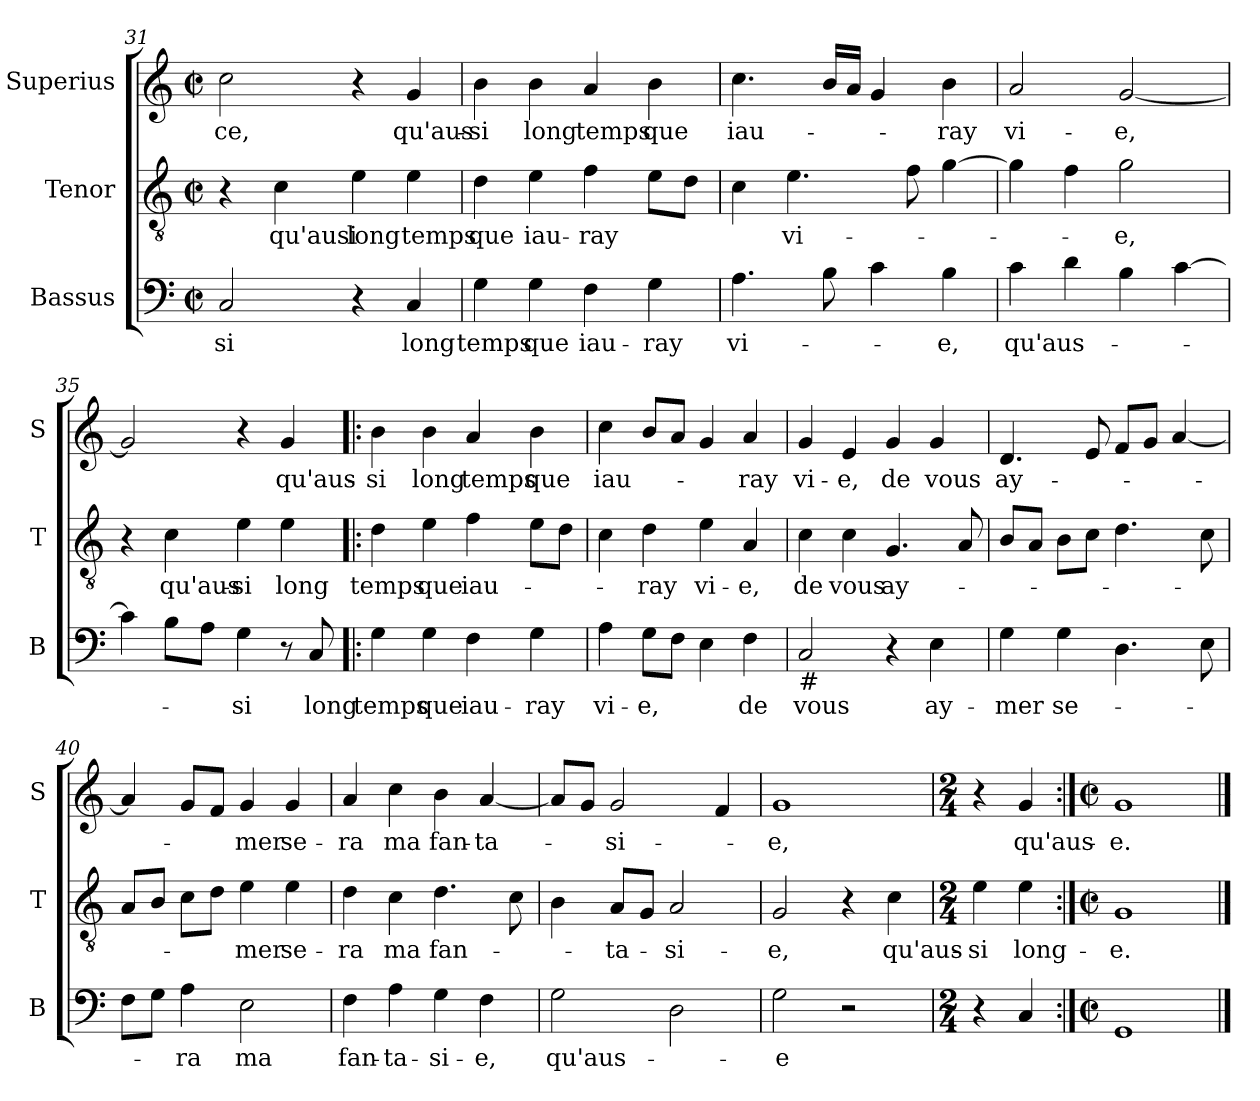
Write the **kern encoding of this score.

**kern	**text	**kern	**text	**kern	**text
*part3	*part3	*part2	*part2	*part1	*part1
*staff3	*staff3	*staff2	*staff2	*staff1	*staff1
*I"Bassus	*	*I"Tenor	*	*I"Superius	*
*I'B	*	*I'T	*	*I'S	*
!!LO:LB:g=z
*clefF4	*	*clefGv2	*	*clefG2	*
*k[]	*	*k[]	*	*k[]	*
*C:	*	*C:	*	*C:	*
*M2/2	*	*M2/2	*	*M2/2	*
*met(c|)	*	*met(c|)	*	*met(c|)	*
=31	=31	=31	=31	=31	=31
!	!LO:LY:b	!	!	!	!LO:LY:b
2C/	-si	4r	.	2cc\	-ce,
!	!	!	!LO:LY:b	!	!
.	.	4c\	qu'ausi	.	.
!	!	!	!LO:LY:b	!	!
4r	.	4e\	long	4r	.
!	!LO:LY:b	!	!LO:LY:b	!	!LO:LY:b
4C/	long	4e\	temps	4g/	qu'aus-
=32	=32	=32	=32	=32	=32
!	!LO:LY:b	!	!LO:LY:b	!	!LO:LY:b
4G\	temps	4d\	que	4b\	-si
!	!LO:LY:b	!	!LO:LY:b	!	!LO:LY:b
4G\	que	4e\	iau-	4b\	long
!	!LO:LY:b	!	!LO:LY:b	!	!LO:LY:b
4F\	iau-	4f\	-ray	4a/	temps
!	!LO:LY:b	!	!	!	!LO:LY:b
4G\	-ray	8e\L	.	4b\	que
.	.	8d\J	.	.	.
=33	=33	=33	=33	=33	=33
!	!LO:LY:b	!	!	!	!LO:LY:b
4.A\	vi-	4c\	.	4.cc\	iau-
!	!	!	!LO:LY:b	!	!
.	.	4.e\	vi-	.	.
8B\	.	.	.	16b/LL	.
.	.	.	.	16a/JJ	.
4c\	.	.	.	4g/	.
.	.	8f\	.	.	.
!	!LO:LY:b	!	!	!	!LO:LY:b
4B\	-e,	[4g\	.	4b\	-ray
=34	=34	=34	=34	=34	=34
!	!LO:LY:b	!	!	!	!LO:LY:b
4c\	qu'aus-	4g\]	.	2a/	vi-
4d\	.	4f\	.	.	.
!	!	!	!LO:LY:b	!	!LO:LY:b
4B\	.	2g\	-e,	[2g/	-e,
[4c\	.	.	.	.	.
=35	=35	=35	=35	=35	=35
4c\]	.	4r	.	2g/]	.
!	!	!	!LO:LY:b	!	!
8B\L	.	4c\	qu'aus-	.	.
8A\J	.	.	.	.	.
!	!LO:LY:b	!	!LO:LY:b	!	!
4G\	-si	4e\	-si	4r	.
!	!	!	!LO:LY:b	!	!LO:LY:b
8r	.	4e\	long	4g/	qu'aus-
!	!LO:LY:b	!	!	!	!
8C/	long	.	.	.	.
!!LO:PB:g=z
=36!|:	=36!|:	=36!|:	=36!|:	=36!|:	=36!|:
!	!LO:LY:b	!	!LO:LY:b	!	!LO:LY:b
4G\	temps	4d\	temps	4b\	-si
!	!LO:LY:b	!	!LO:LY:b	!	!LO:LY:b
4G\	que	4e\	que	4b\	long
!	!LO:LY:b	!	!LO:LY:b	!	!LO:LY:b
4F\	iau-	4f\	iau-	4a/	temps
!	!LO:LY:b	!	!	!	!LO:LY:b
4G\	-ray	8e\L	.	4b\	que
.	.	8d\J	.	.	.
=37	=37	=37	=37	=37	=37
!	!LO:LY:b	!	!	!	!LO:LY:b
4A\	vi-	4c\	.	4cc\	iau-
!	!LO:LY:b	!	!LO:LY:b	!	!
8G\L	-e,	4d\	-ray	8b/L	.
8F\J	.	.	.	8a/J	.
!	!	!	!LO:LY:b	!	!
4E\	.	4e\	vi-	4g/	.
!	!LO:LY:b	!	!LO:LY:b	!	!LO:LY:b
4F\	de	4A/	-e,	4a/	-ray
=38	=38	=38	=38	=38	=38
!LO:TX:b:t=#	!	!	!	!	!
!	!LO:LY:b	!	!LO:LY:b	!	!LO:LY:b
2C/	vous	4c\	de	4g/	vi-
!	!	!	!LO:LY:b	!	!LO:LY:b
.	.	4c\	vous	4e/	-e,
!	!	!	!LO:LY:b	!	!LO:LY:b
4r	.	4.G/	ay-	4g/	de
!	!LO:LY:b	!	!	!	!LO:LY:b
4E\	ay-	.	.	4g/	vous
.	.	8A/	.	.	.
=39	=39	=39	=39	=39	=39
!	!LO:LY:b	!	!	!	!LO:LY:b
4G\	-mer	8B/L	.	4.d/	ay-
.	.	8A/J	.	.	.
!	!LO:LY:b	!	!	!	!
4G\	se-	8B\L	.	.	.
.	.	8c\J	.	8e/	.
4.D\	.	4.d\	.	8f/L	.
.	.	.	.	8g/J	.
.	.	.	.	[4a/	.
8E\	.	8c\	.	.	.
=40	=40	=40	=40	=40	=40
8F\L	.	8A/L	.	4a/]	.
8G\J	.	8B/J	.	.	.
!	!LO:LY:b	!	!	!	!
4A\	-ra	8c\L	.	8g/L	.
.	.	8d\J	.	8f/J	.
!	!LO:LY:b	!	!LO:LY:b	!	!LO:LY:b
2E\	ma	4e\	-mer	4g/	-mer
!	!	!	!LO:LY:b	!	!LO:LY:b
.	.	4e\	se-	4g/	se-
!!LO:LB:g=z
=41	=41	=41	=41	=41	=41
!	!LO:LY:b	!	!LO:LY:b	!	!LO:LY:b
4F\	fan-	4d\	-ra	4a/	-ra
!	!LO:LY:b	!	!LO:LY:b	!	!LO:LY:b
4A\	-ta-	4c\	ma	4cc\	ma
!	!LO:LY:b	!	!LO:LY:b	!	!LO:LY:b
4G\	-si-	4.d\	fan-	4b\	fan-
!	!LO:LY:b	!	!	!	!LO:LY:b
4F\	-e,	.	.	[4a/	-ta-
.	.	8c\	.	.	.
=42	=42	=42	=42	=42	=42
!	!LO:LY:b	!	!	!	!
2G\	qu'aus-	4B\	.	8a/L]	.
.	.	.	.	8g/J	.
!	!	!	!LO:LY:b	!	!LO:LY:b
.	.	8A/L	-ta-	2g/	-si-
.	.	8G/J	.	.	.
!	!	!	!LO:LY:b	!	!
2D\	.	2A/	-si-	.	.
.	.	.	.	4f/	.
=43	=43	=43	=43	=43	=43
!	!LO:LY:b	!	!LO:LY:b	!	!LO:LY:b
2G\	-e	2G/	-e,	1g	-e,
2r	.	4r	.	.	.
!	!	!	!LO:LY:b	!	!
.	.	4c\	qu'aus-	.	.
=44	=44	=44	=44	=44	=44
*M2/4	*	*M2/4	*	*M2/4	*
!	!	!	!LO:LY:b	!	!
4r	.	4e\	-si	4r	.
!	!	!	!LO:LY:b	!	!LO:LY:b
4C/	.	4e\	long-	4g/	qu'aus-
=45:|!	=45:|!	=45:|!	=45:|!	=45:|!	=45:|!
*M2/2	*	*M2/2	*	*M2/2	*
*met(c|)	*	*met(c|)	*	*met(c|)	*
!	!	!	!LO:LY:b	!	!LO:LY:b
1GG	.	1G	-e.	1g	-e.
==	==	==	==	==	==
*-	*-	*-	*-	*-	*-
